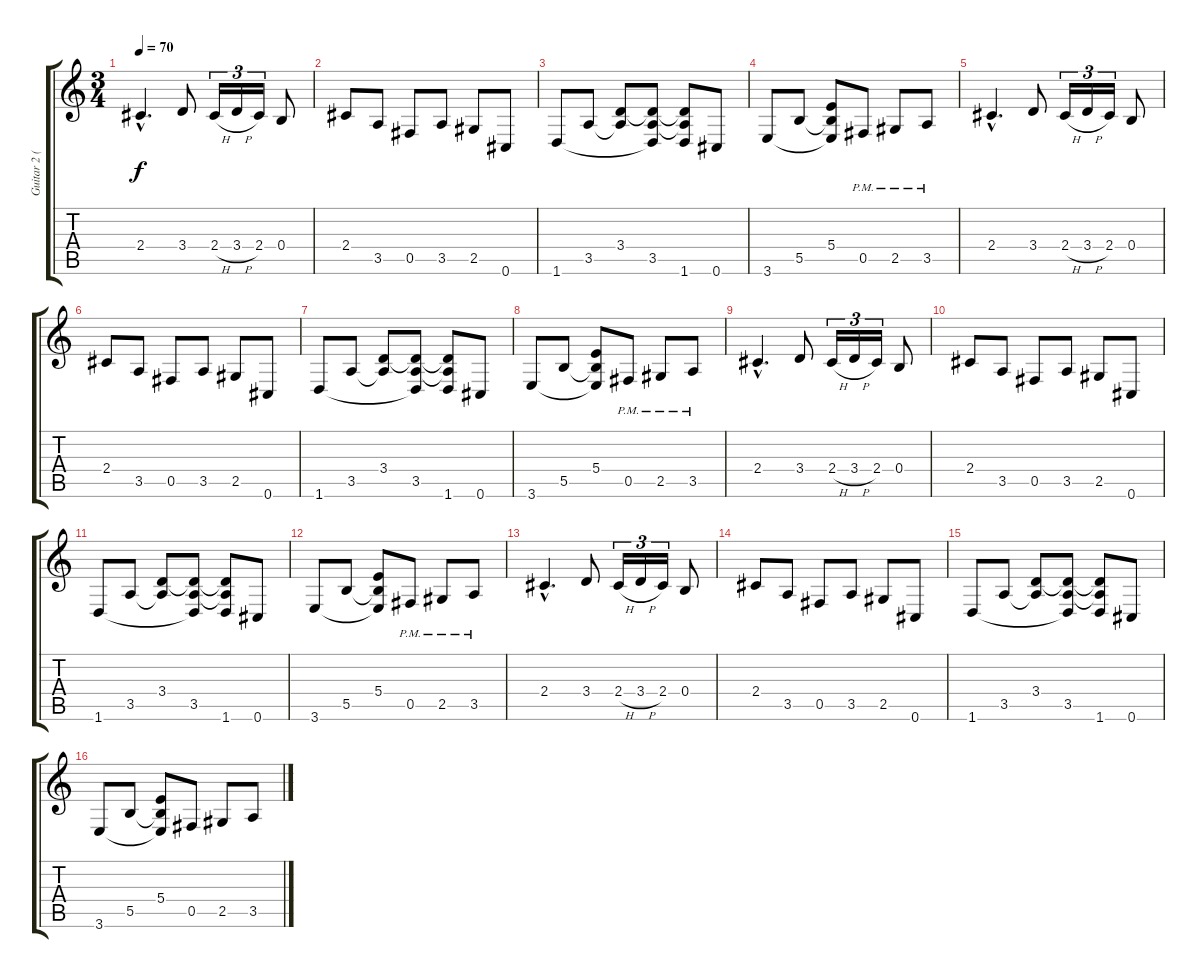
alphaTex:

\track ("Guitar 2 (Distortion)" "Guitar 2 (") {instrument distortionguitar}
\staff {score tabs}
\tuning (Db4 Ab3 E3 B2 Gb2 Db2) {hide}
\ts (3 4)
\tempo 70
\clef g2
\ks c
2.4{hac}.4{d dy f} 3.4.8 2.4{h}.16{tu (3 2)} 3.4{h}.16{tu (3 2)} 2.4.16{tu (3 2)} 0.4.8 |
2.4.8 3.5.8 0.5.8 3.5.8 2.5.8 0.6.8 |
1.6.8 3.5.8 (3.4 3.5{t}).8 (3.4{t} 3.5 1.6{t}).8 (3.4{t} 3.5{t} 1.6).8 0.6.8 |
3.6.8 5.5.8 (5.4 5.5{t} 3.6{t}).8 0.5{pm}.8 2.5{pm}.8 3.5{pm}.8 |
2.4{hac}.4{d} 3.4.8 2.4{h}.16{tu (3 2)} 3.4{h}.16{tu (3 2)} 2.4.16{tu (3 2)} 0.4.8 |
2.4.8 3.5.8 0.5.8 3.5.8 2.5.8 0.6.8 |
1.6.8 3.5.8 (3.4 3.5{t}).8 (3.4{t} 3.5 1.6{t}).8 (3.4{t} 3.5{t} 1.6).8 0.6.8 |
3.6.8 5.5.8 (5.4 5.5{t} 3.6{t}).8 0.5{pm}.8 2.5{pm}.8 3.5{pm}.8 |
2.4{hac}.4{d} 3.4.8 2.4{h}.16{tu (3 2)} 3.4{h}.16{tu (3 2)} 2.4.16{tu (3 2)} 0.4.8 |
2.4.8 3.5.8 0.5.8 3.5.8 2.5.8 0.6.8 |
1.6.8 3.5.8 (3.4 3.5{t}).8 (3.4{t} 3.5 1.6{t}).8 (3.4{t} 3.5{t} 1.6).8 0.6.8 |
3.6.8 5.5.8 (5.4 5.5{t} 3.6{t}).8 0.5{pm}.8 2.5{pm}.8 3.5{pm}.8 |
2.4{hac}.4{d} 3.4.8 2.4{h}.16{tu (3 2)} 3.4{h}.16{tu (3 2)} 2.4.16{tu (3 2)} 0.4.8 |
2.4.8 3.5.8 0.5.8 3.5.8 2.5.8 0.6.8 |
1.6.8 3.5.8 (3.4 3.5{t}).8 (3.4{t} 3.5 1.6{t}).8 (3.4{t} 3.5{t} 1.6).8 0.6.8 |
3.6.8 5.5.8 (5.4 5.5{t} 3.6{t}).8 0.5.8 2.5.8 3.5.8
